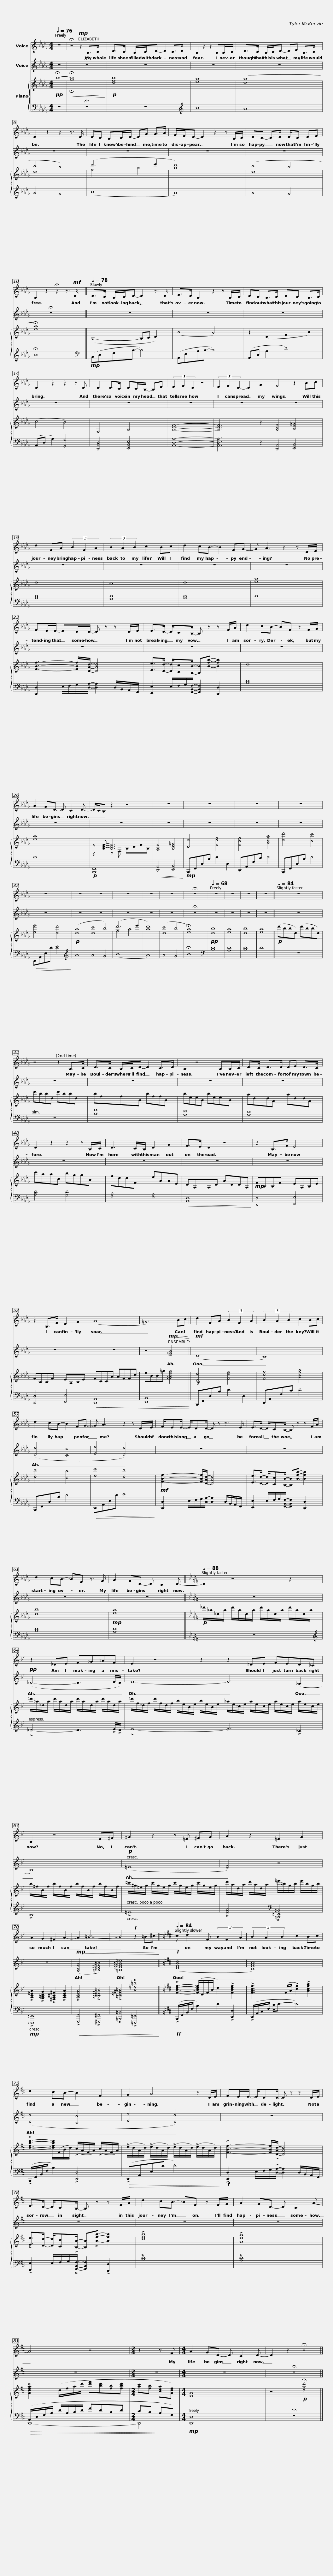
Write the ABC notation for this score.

X:1
%%score 1 2 { ( 3 5 ) | ( 4 6 ) }
L:1/8
Q:1/4=76
M:4/4
I:linebreak $
K:Db
V:1 treble
V:2 treble
V:3 treble
V:5 treble
V:4 bass
V:6 bass
V:1
 z8 | !fermata!z4!mp! z2 B,>C || D>C B,/C/D- D2 C>D | B,2 z2 z2 B,B,/C/ |$ D>C B,/C/D- DE B,>C | %5
 D2 z2 z2 z3/2 D/ | DC B,C/D/- DG G>A |$ F/E/D- D2 z2 z B,/C/ | DC- C>D D<C DE | B,2 z2 !fermata!z2 z3/2!mf! D/ ||$ %10
[Q:1/4=78] D>C B,/C/D- D2 z3/2 D/ | E>D B,2 z2 z B,/C/ |$ DC B,>C DC B,>C | D2 z2 z2 z D | D2 D>C DC/B,/- B,E |$ %15
 (3E2 F2 D2 z4 | (3E2 F2 D2- D2 G2 | F4 z2 Bc || d2 FA (3B2 F2 A2 |$ (3B2 A2 B2 c2 Bc | %20
 d2 cB- B2 FG- | G A3 z2 z D/E/ |$ FE/E/- ED/D/- D z z D/E/ | E>D- D/CB,/- B, z z F/A/ |$ d2 cB- BF z F/G/ | %25
 A2 GD- D C2 D- || D/C/B, z2 z4 | z8 |$ z8 | z8 | %30
 z8 | z8 | z8 | z8 | z8 | %35
 z8 |$ z8 | !fermata!z8 |[Q:1/4=68] z8 | z8 | %40
 z8 | z8 ||$[Q:1/4=84] z8 | z4 z2 B,>C | D>C B,/C/D- D2 C>D |$ %45
 B,2 z4 B,B,/C/ | D>C D>D DE D>C | D2 z2 z2 z B,/C/ |$ D3 C/B,/ D2 G2 | F>E D2 z4 | %50
 z2 B,>F E4 |$ z2 B,>F E2 G2 | (A8 | =G6) Bc || d2 FA (3B2 F2 A2 |$ %55
 (3B2 A2 B2 c2 Bc | d2 cB- B2 FG- | G A3 z2 z D/E/ |$ F/EE/- E/DD/- D z z3/2 E/ | E>D- D/CB,/- B, z z F/A/ | %60
 d2 cB- BF z3/2 G/ |$ A2 GD- D C2 D- ||[K:Bb][Q:1/4=88] D2 z4 z2 |$ z2 _DE F_G_AF | E2 z4 z2 |$ %65
 z2 _DE FED_C | B,2 z4 E^F |$ ^G2 z2 z =E ^FG | A2 z2 =E2 G2 |$ A2 G2 ^F2 A2- | %70
 A2 =B6- | B4!f! z2 =B^c- ||[K:D][Q:1/4=84] c d2 F (3B2 F2 A2 |$ (3B2 A2 B2 c2 Bc | d2 cB- B2 F2 |$ %75
 G2 A4 z D/E/ | FE/E/- E/DD/- D z z D/E/ |$ E>D- D/CB,/- B, z z F/A/ | d2 cB- BF z F/G/ | A2 GD- D C2 A- |$ %80
 A4 z4 |[M:2/4] z2 z F |[M:4/4] A2 GD- D C2 D- | D2 z2 !fermata!z4 |] %84
V:2
 z8 | !fermata!z8 || z8 | z8 |$ z8 | %5
 z8 | z8 |$ z8 | z8 | !fermata!z8 ||$ %10
 z8 | z8 |$ z8 | z8 | z8 |$ %15
 z8 | z8 | z8 || z8 |$ z8 | %20
 z8 | z8 |$ z8 | z8 |$ z8 | %25
 z8 || z8 | z8 |$ z8 | z8 | %30
 z8 | z8 | z8 | z8 | z8 | %35
 z8 |$ z8 | !fermata!z8 | z8 | z8 | %40
 z8 | z8 ||$ z8 | z8 | z8 |$ %45
 z8 | z8 | z8 |$ z8 | z8 | %50
 z8 |$ z8 | z8 | z4!mp!!<(! [E=GB]4!<)! ||!mf! (D8 |$ %55
 C8) | ([Dd]4 [Cc]4 | [Ee]4 [Dd]4) |$ z8 | z8 | %60
 z8 |$ z8 ||[K:Bb] z8 |$!pp! (_D4- D3 E/D/) | E8- |$ %65
 E6 (_C2 | B,8) |$!p! (=E8 | [DF]4) z4 |$ z8 | %70
!mp!!<(! ([A,CFA]4 [=B,^D^F=B]4) | [=B,=E^G=B=e]8!<)! ||[K:D]!f! ([DFBd]8 |$ [CFAc]8) | ([Dd]4 [Cc]4 |$ %75
 [Ee]4 [Dd]4) | z8 |$ z8 | z8 | z8 |$ %80
 z8 |[M:2/4] z4 |[M:4/4] z8 | !fermata!z8 |] %84
V:3
!pp! !fermata!b8- |!<(! !fermata!b8!<)! ||!p! [dfb]8 | [ea]8 |$ ([da]8 | %5
 c'4 b4) | (d'6 e'2 |$ [ad']8) | (c'4 b4 | !fermata![ea]8) ||$ %10
 (B,4- B,C D2) | (B4 A4) |$ z2 (D2 F2 B2) | (c4 B4) | F,4 A,4 |$ %15
 [A,DF]8- | [A,DF]6 z2 | [A,CF]4 [B,E=G]4 || d8 |$ c8 | %20
 d8 | [ea]8 |$ [FBf]3- [FBf]/[DAd]/- [DAd]4 | [Ee]>[Dd]- [Dd]/[Cc][B,B]/- [B,B][Bfb]- [Bfb]2 |$ d8 | %25
 [ea]8 || z [B,DF]- [B,DF]6 | [A,CF]4 [B,E=G]4 |$ [Dd]4 [Fdf]4 | [Fcf]4 [Acfa]4 | %30
 [dd']4 [cc']4 | [ee']4 [dd']4 |!p! ([da]8 | c'4 b4) | (d'6 e'2 | %35
 [ad']8) |$ (c'4 b4 | !fermata![ea]8) |!pp! [db]8 | [ea]8 | %40
 [db]8 | [ea]8 ||$!p! (d'bbd) (d'bbd) | d'bbd d'bbd | bffB bffB |$ %45
 beeB beeB | addA addA | c'aac bggB |$ fddF eAAE | DA,A,D ADDA, | %50
!mp! FB,B,F EA,B,E |$ FB,B,F EA,B,E | FCCA AFFc | eBB=g [=GBeg]4 ||!f! [Dd]4 [Fdf]4 |$ %55
 [Fcf]4 [Acfa]4 | [dd']4 [cc']4 | [ee']4 [dd']4 |$!mf! [FBf]3- [FBf]/[DAd]/- [DAd]4 | [Ee]>[Dd]- [Dd]/[Cc][B,B]/- [B,B][Bfb]- [Bfb]2 | %60
 [db]8 |$!mp! [ea]8 ||[K:Bb]!p! _d'/_a/_d/a/ d'/a/d/a/ d'/a/d/a/ d'/a/d/a/ |$ _d'/_a/_d/a/ d'/a/d/a/ d'/a/d/a/ d'/a/d/a/ | _d'/f/_d/f/ d'/f/d/f/ b/e/B/e/ b/e/B/e/ |$ %65
 _a/e/_c/e/ a/e/c/e/ a/e/c/e/ a/e/c/e/ | b/^f/B/f/ b/f/B/f/ b/f/B/f/ b/f/B/f/ |$ ^c'/^g/=e/g/ c'/g/e/g/ c'/g/e/g/ c'/g/e/g/ | d'/a/d/a/ d'/a/d/a/ =e'/=b/g/b/ e'/b/g/b/ |$ !>![A,C=EA]2 !>![G,=B,DG]2 !>![^F,A,^C^F]2 !>![A,CEA]2 | %70
 !>![A,CFA]4 !>![=B,^D^F=B]4 | !>![=B,=E^G=B]4 !>![B=e=b]4 ||[K:D] !>![FBdf]2- ([FBdf]/D/F/B/ d2) !>![FBdf]2 |$ !>![FAcf]3 (F/A/ !>![cf]2) !>![Acfa]2 | !>![dfbd']2- [dfbd']/(F/B/d/) (!>!c/A/F/A/) (!>!c/A/F/A/) |$ %75
 (!>!e/d/A/d/) (!>!e/d/A/d/) (!>!e/d/A/d/) (!>!e/d/A/d/) | !>![FBf]3- [FBf]/!>![DAd]/- [DAd]4 |$ !>![Ee]>[Dd]- [Dd]/[Cc]!>![B,B]/- [B,B]!>![Bfb]- [Bfb]2 | !>![dfb]8 | !>![Aea]8 |$ %80
 !>![Adfa]2 (d/f/a/d'/ [d'f'][bd'][fb][fbd'] |[M:2/4] [ac'][fb] [cea][Adf]) |[M:4/4] [EA]8 | z4!p! !fermata![dfd']4 |] %84
V:4
 z8 | !fermata!z8 || z8 |[K:treble] B8 |$ A8 | %5
 A4 G4 | (B8 |$ A8) | A4 G4 | !fermata!B8 ||$ %10
[K:bass]!mp! (B,,D,F,B,- B,4) | (A,,E,A,B,- B,4) |$ (A,,D, A,2 D4) | (A,,D, A,2) [G,,G,]4 | [D,,B,,D,]4 [E,,B,,E,]4 |$ %15
 [A,,D,A,]8- | [A,,D,A,]6 z2 | [D,,A,,]4 [E,,B,,]4 || [B,D]8 |$ [A,D]8 | %20
 [B,D]8 | D8 |$ [D,,D,]2 E,/F,/G,/[D,A,]/- [D,A,]2 D,/B,,/A,,/F,,/ | [E,,E,]2 E,/F,/G,/[F,,B,,F,]/- [F,,B,,F,]2 [D,,D,]2 |$ [B,D]8 | %25
 D8 ||!p! [B,,,F,,]8 |!<(! [D,,A,,]4 [E,,B,,]4!<)! |$!mp! B,,,F,,D,B, D2 D,2 | D,,A,,F,C D4 | %30
 B,,,F,,D,B, D4 |!>(! D,,A,,E,D E4!>)! |[K:treble] A8 | A4 G4 | (B8 | %35
 A8) |$ A4 G4 | !fermata!B8 |[K:bass] [B,D]8 | [A,D]8 | %40
 [B,D]8 | D8 ||$ z8 | z8 | [B,F]8 |$ %45
 [A,E]8 | [A,D]8 | [A,D]4 [G,D]4 |$ [F,B,]4 [E,A,]4 |!<(! [A,,D,]8!<)! | %50
 [D,,D,]4 [E,,E,]4 |$ [D,,D,]4 [E,,E,]4 |!<(! [D,,A,,]8 | [E,,B,,]8!<)! || B,,,F,,D,B, D2 D,2 |$ %55
 D,,A,,F,C D4 | B,,,F,,D,B, D4 |!>(! D,,A,,E,D E4!>)! |$ [D,,D,]2 E,/F,/G,/[D,A,]/- [D,A,]2 D,/B,,/A,,/F,,/ | [E,,E,]2 E,/F,/G,/[F,,B,,F,]/- [F,,B,,F,]2 [D,,D,]2 | %60
 [B,D]8 |$ [A,D]8 ||[K:Bb] z8 |$[K:treble] !>!_D4- D3 !>!E/!>!D/ | !>!E8- |$ %65
 E6 !>!_C2 | !>!B,8 |$ !>!=E8 | !>![DFA]4[K:bass] !>![=B,,,=E,,=B,,]4 |$!mp! !>![=E,,,=E,,]8 | %70
!<(! !>![F,,,F,,]4 !>![^F,,,^F,,]4 | !>![=B,,,=B,,]4 !>![=E,,,=E,,]4!<)! ||[K:D]!ff! (!>!B,,,/F,,/B,,/F,/ B,2) D2 !>![D,,D,]2 |$ (!>!D,,/A,,/C,/F,/ C<D- D4) | (!>!B,,,/F,,/B,,/F,/ B,2) !>![D,,D,]4 |$ %75
!>(! (!>!D,,A,,E,D E4)!>)! |!f! !>![D,,D,]2 E,/F,/G,/!>![D,A,]/- [D,A,]2 D,/B,,/A,,/F,,/ |$ !>![E,,E,]2 E,/F,/G,/!>![F,,B,,F,]/- [F,,B,,F,]2 !>![D,,D,]2 | !>![B,D]8 | !>![A,D]8 |$ %80
!>(! (A,,/D,/F,/A,/ D/A,/B,/D/ FDB,D |[M:2/4] CB, A,F,)!>)! |[M:4/4]!mp! [D,,D,]8 | !fermata!z8 |] %84
V:5
 x8 | !fermata!g8 || x8 | x8 |$ x8 | %5
 d8 | f4 a4 |$ x8 | d8 | x8 ||$ %10
 x8 | x8 |$ x8 | x8 | x8 |$ %15
 x8 | x8 | x8 || x8 |$ x8 | %20
 x8 | x8 |$ x8 | x8 |$ x8 | %25
 x8 || z2 z F, B,DFB, | x8 |$ x8 | x8 | %30
 x8 | x8 | x8 | d8 | f4 a4 | %35
 x8 |$ d8 | x8 | x8 | x8 | %40
 x8 | x8 ||$ x8 | x8 | x8 |$ %45
 x8 | x8 | x8 |$ x8 | x8 | %50
 x8 |$ x8 | x8 | x8 || x8 |$ %55
 x8 | x8 | x8 |$ x8 | x8 | %60
 x8 |$ x8 ||[K:Bb] x8 |$ x8 | x8 |$ %65
 x8 | x8 |$ x8 | x8 |$ x8 | %70
 x8 | x8 ||[K:D] x8 |$ x8 | x8 |$ %75
 x8 | x8 |$ x8 | x8 | x8 |$ %80
 x8 |[M:2/4] x4 |[M:4/4] x8 | x8 |] %84
V:6
 x8 | x8 || x8 |[K:treble] x8 |$ x8 | %5
 x8 | x8 |$ x8 | x8 | x8 ||$ %10
[K:bass] x8 | x8 |$ x8 | x8 | x8 |$ %15
 x8 | x8 | x8 || x8 |$ x8 | %20
 x8 | x8 |$ x8 | x8 |$ x8 | %25
 x8 || x8 | x8 |$ x8 | x8 | %30
 x8 | x8 |[K:treble] x8 | x8 | x8 | %35
 x8 |$ x8 | x8 |[K:bass] x8 | x8 | %40
 x8 | x8 ||$ x8 | x8 | x8 |$ %45
 x8 | x8 | x8 |$ x8 | x8 | %50
 x8 |$ x8 | x8 | x8 || x8 |$ %55
 x8 | x8 | x8 |$ x8 | x8 | %60
 x8 |$ x8 ||[K:Bb] x8 |$[K:treble] x8 | x8 |$ %65
 x8 | x8 |$ x8 | x4[K:bass] x4 |$ x8 | %70
 x8 | x8 ||[K:D] x8 |$ x8 | x8 |$ %75
 x8 | x8 |$ x8 | x8 | x8 |$ %80
 D,,8- |[M:2/4] D,,4 |[M:4/4] x8 | x8 |] %84
